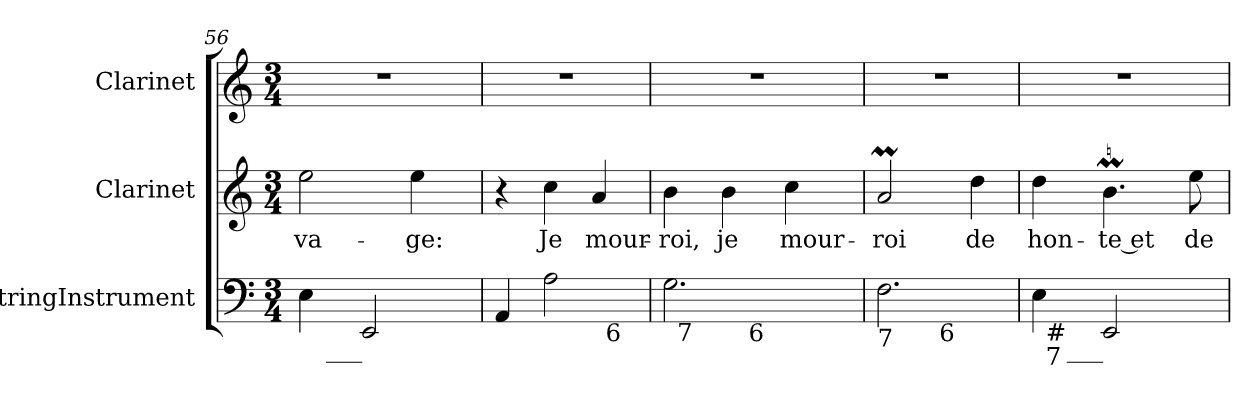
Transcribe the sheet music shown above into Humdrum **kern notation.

**kern	**kern	**text	**kern
*part3	*part2	*part2	*part1
*staff3	*staff2	*staff2	*staff1
*I"StringInstrument	*I"Clarinet	*	*I"Clarinet
*I'Str	*I'Cl	*	*I'Cl
!!LO:LB:g=z
*clefF4	*clefG2	*	*clefG2
*	*ITrd1c2	*	*ITrd1c2
*k[]	*k[b-e-]	*	*k[b-e-]
*C:	*B-:	*	*B-:
*M3/4	*M3/4	*	*M3/4
=56	=56	=56	=56
!LO:TX:b:t=#	!	!	!
*^	*	*	*
4E\	16.ryy	2dd\	-va-	2.r
!	!LO:TX:b:t=___	!	!	!
.	2ryy	.	.	.
2EE/	.	.	.	.
.	.	4dd\	-ge:	.
.	8ryy	.	.	.
.	32ryy	.	.	.
=57	=57	=57	=57	=57
4AA/	2ryy	4r	.	2.r
2A\	.	4b-\	Je	.
.	32ryy	4g/	mour-	.
!	!LO:TX:b:t=6	!	!	!
.	8..ryy	.	.	.
=58	=58	=58	=58	=58
*	*^	*	*	*
2.G\	32ryy	4ryy	4a\	-roi,	2.r
!	!LO:TX:b:t=7	!	!	!	!
.	2ryy	.	.	.	.
.	.	16.ryy	4a\	je	.
!	!	!LO:TX:b:t=6	!	!	!
.	.	4ryy	.	.	.
.	.	.	4b-\	mour-	.
.	8..ryy	.	.	.	.
.	.	8ryy	.	.	.
.	.	32ryy	.	.	.
=59	=59	=59	=59	=59	=59
!LO:TX:b:t=7	!	!	!	!	!
*	*v	*v	*	*	*
2.F\	4.ryy	2gM/	-roi	2.r
!	!LO:TX:b:t=6	!	!	!
.	4.ryy	.	.	.
.	.	4cc\	de	.
=60	=60	=60	=60	=60
*	*^	*	*	*
4E\	32ryy	16.ryy	4cc\	hon-	2.r
!	!LO:TX:b:t=#	!	!	!	!
!	!LO:TX:b:t=7	!	!	!	!
.	2ryy	.	.	.	.
!	!	!LO:TX:b:t=___	!	!	!
.	.	2ryy	.	.	.
2EE/	.	.	4.aM\	-te et	.
.	8..ryy	.	.	.	.
.	.	8ryy	.	.	.
.	.	.	8dd\	de	.
.	.	32ryy	.	.	.
*v	*v	*v	*	*	*
=	=	=	=
*-	*-	*-	*-
